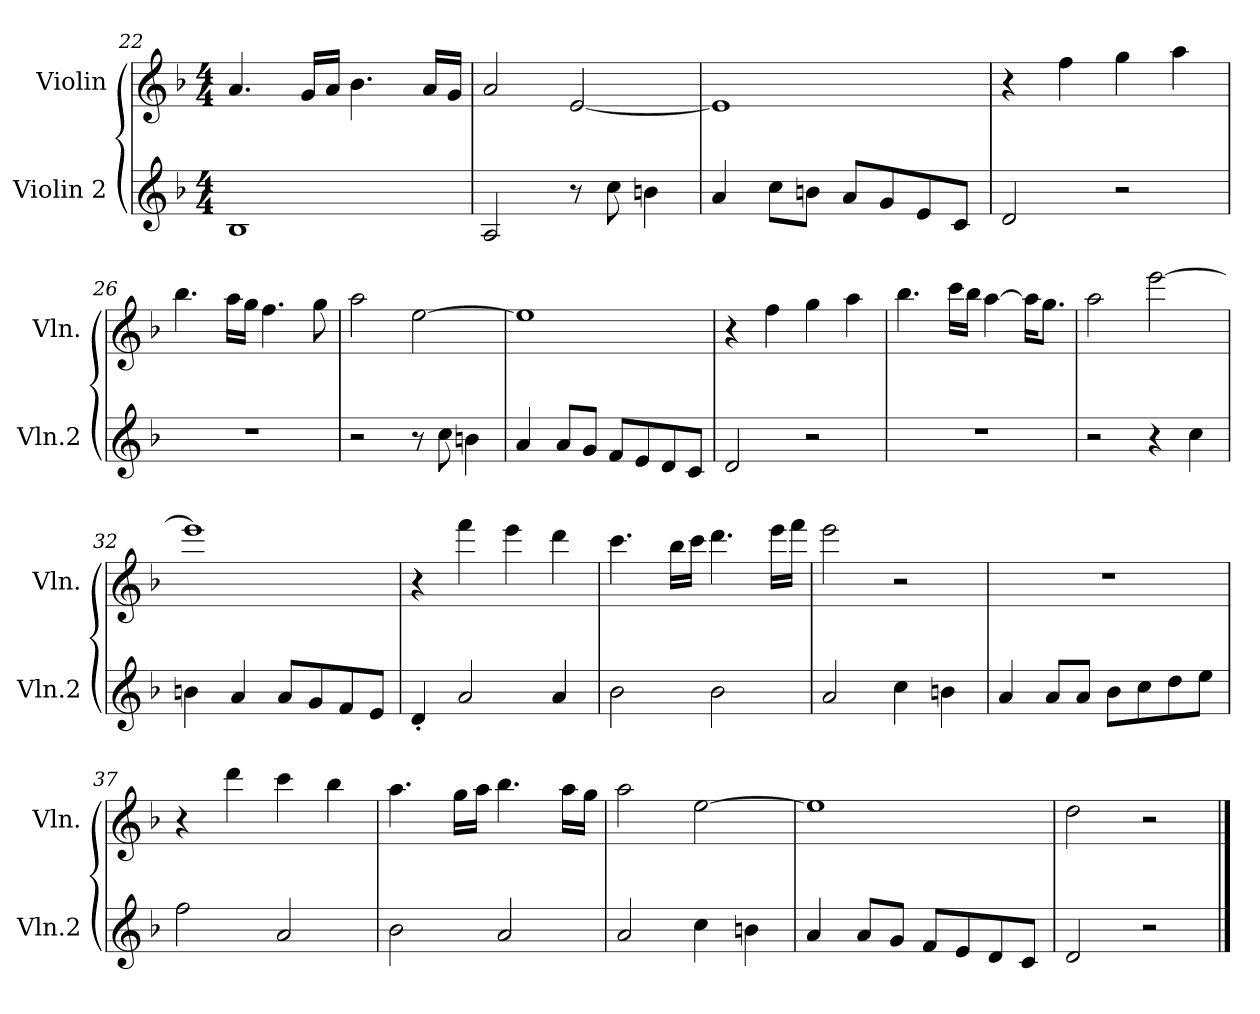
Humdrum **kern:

**kern	**kern
*part2	*part1
*staff2	*staff1
*I"Violin 2	*I"Violin
*I'Vln.2	*I'Vln.
!!LO:LB:g=z
*clefG2	*clefG2
*k[b-]	*k[b-]
*M4/4	*M4/4
=22	=22
1B-	4.a/
.	16g/LL
.	16a/JJ
.	4.b-\
.	16a/LL
.	16g/JJ
=23	=23
2A/	2a/
8r	[2e/
8cc\	.
4bn\	.
=24	=24
4a/	1e]
8cc\L	.
8bn\J	.
8a/L	.
8g/	.
8e/	.
8c/J	.
=25	=25
2d/	4r
.	4ff\
2r	4gg\
.	4aa\
=26	=26
1r	4.bb-\
.	16aa\LL
.	16gg\JJ
.	4.ff\
.	8gg\
=27	=27
2r	2aa\
8r	[2ee\
8cc\	.
4bn\	.
=28	=28
4a/	1ee]
8a/L	.
8g/J	.
8f/L	.
8e/	.
8d/	.
8c/J	.
!!LO:LB:g=z
=29	=29
2d/	4r
.	4ff\
2r	4gg\
.	4aa\
=30	=30
1r	4.bb-\
.	16ccc\LL
.	16bb-\JJ
.	[4aa\
.	16aa\KL]
.	8.gg\J
=31	=31
2r	2aa\
4r	[2eee\
4cc\	.
=32	=32
4bn\	1eee]
4a/	.
8a/L	.
8g/	.
8f/	.
8e/J	.
=33	=33
4d'/	4r
2a/	4fff\
.	4eee\
4a/	4ddd\
=34	=34
2b-\	4.ccc\
.	16bb-\LL
.	16ccc\JJ
2b-\	4.ddd\
.	16eee\LL
.	16fff\JJ
=35	=35
2a/	2eee\
4cc\	2r
4bn\	.
!!LO:LB:g=z
=36	=36
4a/	1r
8a/L	.
8a/J	.
8b-\L	.
8cc\	.
8dd\	.
8ee\J	.
=37	=37
2ff\	4r
.	4ddd\
2a/	4ccc\
.	4bb-\
=38	=38
2b-\	4.aa\
.	16gg\LL
.	16aa\JJ
2a/	4.bb-\
.	16aa\LL
.	16gg\JJ
=39	=39
2a/	2aa\
4cc\	[2ee\
4bn\	.
=40	=40
4a/	1ee]
8a/L	.
8g/J	.
8f/L	.
8e/	.
8d/	.
8c/J	.
=41	=41
2d/	2dd\
2r	2r
==	==
*-	*-
